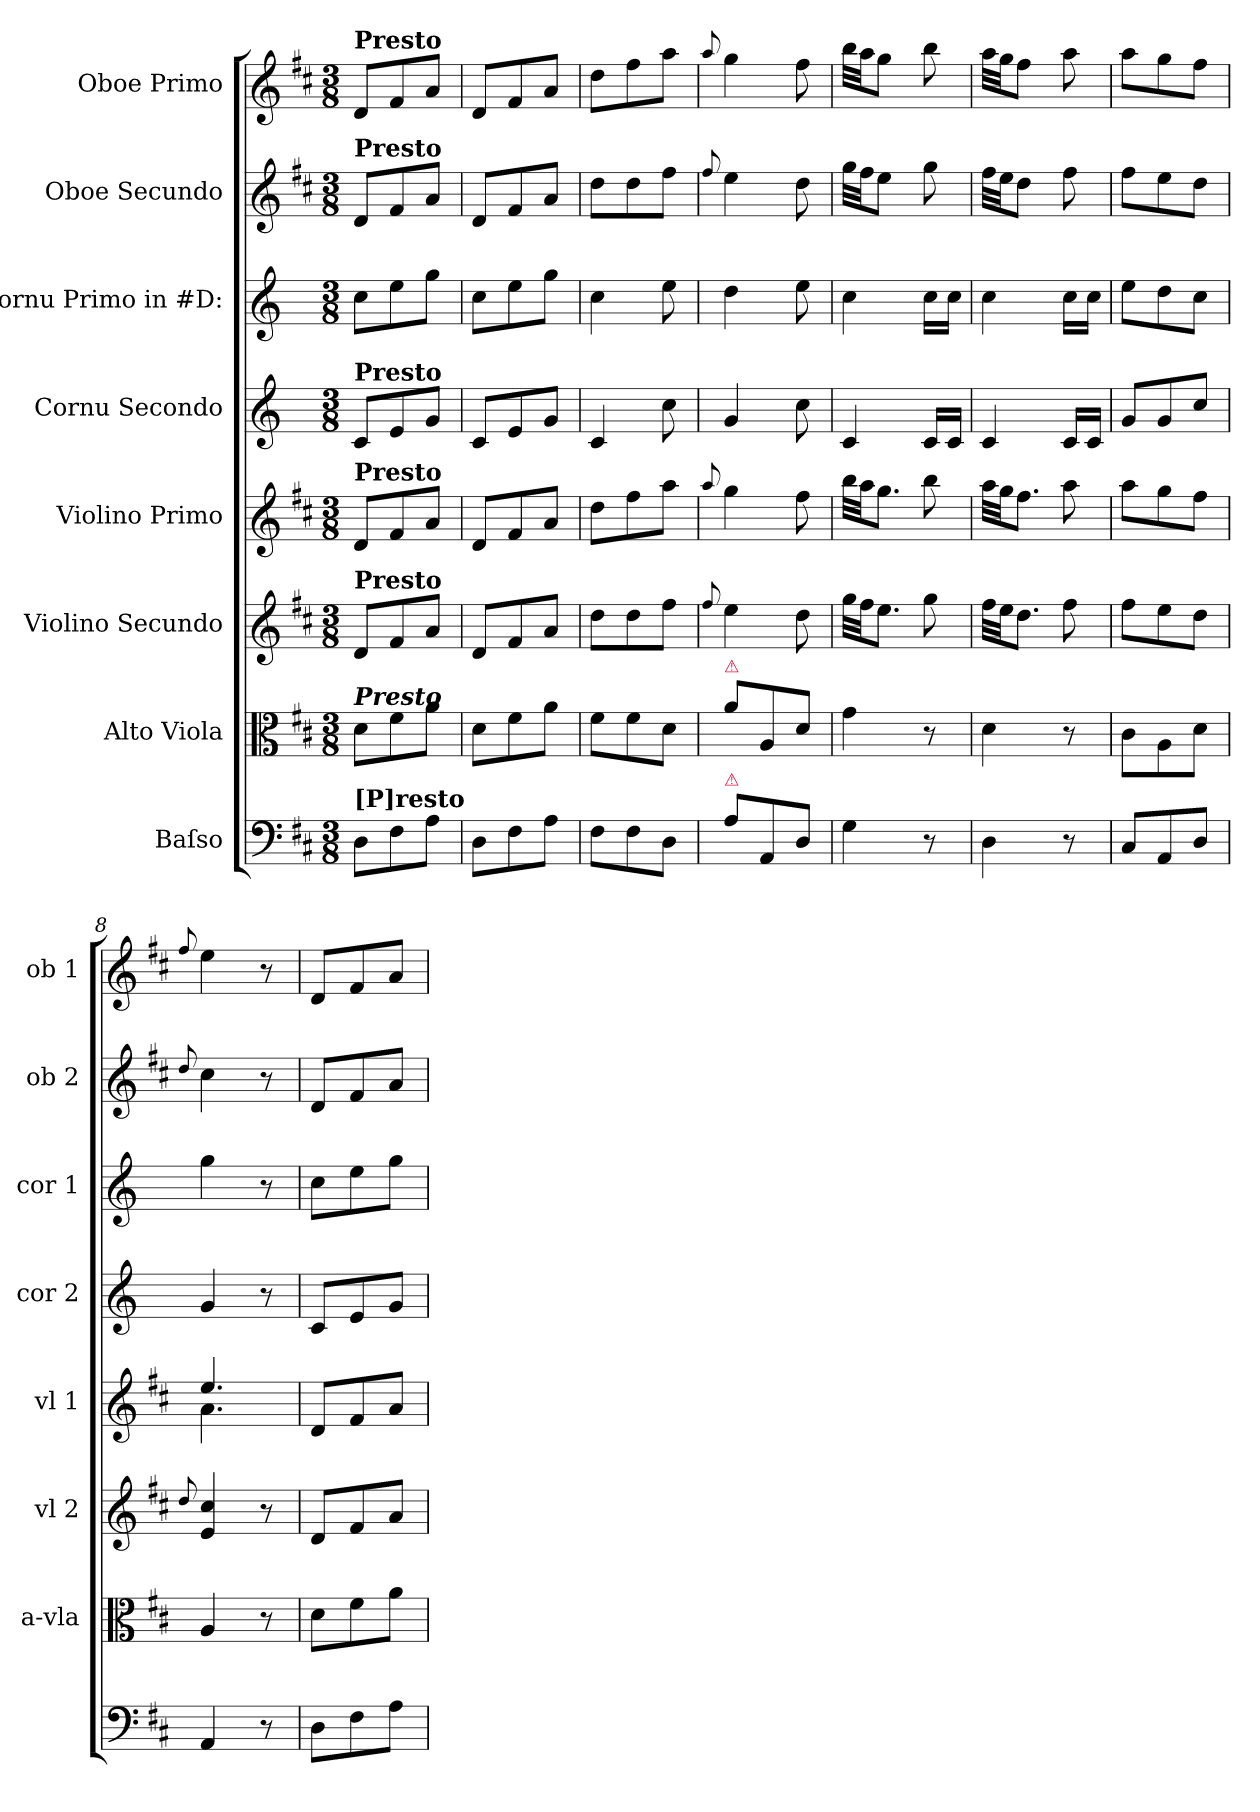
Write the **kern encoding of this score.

**kern	**kern	**kern	**kern	**kern	**kern	**kern	**kern
*part8	*part7	*part6	*part5	*part4	*part3	*part2	*part1
*staff8	*staff7	*staff6	*staff5	*staff4	*staff3	*staff2	*staff1
*I"Baſso	*I"Alto Viola	*I"Violino Secundo	*I"Violino Primo	*I"Cornu Secondo	*I"Cornu Primo in #D:	*I"Oboe Secundo	*I"Oboe Primo
*	*I'a-vla	*I'vl 2	*I'vl 1	*I'cor 2	*I'cor 1	*I'ob 2	*I'ob 1
*clefF4	*clefC3	*clefG2	*clefG2	*clefG2	*clefG2	*clefG2	*clefG2
*	*	*	*	*ITrd6c10	*ITrd6c10	*	*
*k[f#c#]	*k[f#c#]	*k[f#c#]	*k[f#c#]	*k[f#c#]	*k[f#c#]	*k[f#c#]	*k[f#c#]
*D:	*D:	*D:	*D:	*D:	*D:	*D:	*D:
*M3/8	*M3/8	*M3/8	*M3/8	*M3/8	*M3/8	*M3/8	*M3/8
=1	=1	=1	=1	=1	=1	=1	=1
!	!	!	!	!	!	!	!LO:TX:a:B:t=Presto
!	!	!	!	!	!	!LO:TX:a:B:t=Presto	!
!	!	!	!	!LO:TX:a:B:t=Presto	!	!	!
!	!	!	!LO:TX:a:B:t=Presto	!	!	!	!
!	!	!LO:TX:a:B:t=Presto	!	!	!	!	!
!	!LO:TX:a:Bi:t=Presto	!	!	!	!	!	!
!LO:TX:a:B:t=[P]resto	!	!	!	!	!	!	!
8D\L	8d\L	8d/L	8d/L	8D/L	8d\L	8d/L	8d/L
8F#\	8f#\	8f#/	8f#/	8F#/	8f#\	8f#/	8f#/
8A\J	8a\J	8a/J	8a/J	8A/J	8a\J	8a/J	8a/J
=2	=2	=2	=2	=2	=2	=2	=2
8D\L	8d\L	8d/L	8d/L	8D/L	8d\L	8d/L	8d/L
8F#\	8f#\	8f#/	8f#/	8F#/	8f#\	8f#/	8f#/
8A\J	8a\J	8a/J	8a/J	8A/J	8a\J	8a/J	8a/J
=3	=3	=3	=3	=3	=3	=3	=3
8F#\L	8f#\L	8dd\L	8dd\L	4D/	4d\	8dd\L	8dd\L
8F#\	8f#\	8dd\	8ff#\	.	.	8dd\	8ff#\
8D\J	8d\J	8ff#\J	8aa\J	8d\	8f#\	8ff#\J	8aa\J
=4	=4	=4	=4	=4	=4	=4	=4
.	.	8qqff#/	8qqaa/	.	.	8qqff#/	8qqaa/
!	!LO:TX:a:color=crimson:t=⚠	!	!	!	!	!	!
!LO:TX:a:color=crimson:t=⚠	!	!	!	!	!	!	!
8A\L	8a\L	4ee\	4gg\	4A/	4e\	4ee\	4gg\
8AA/	8A/	.	.	.	.	.	.
8D/J	8d/J	8dd\	8ff#\	8d\	8f#\	8dd\	8ff#\
=5	=5	=5	=5	=5	=5	=5	=5
4G\	4g\	32gg\LLL	32bb\LLL	4D/	4d\	32gg\LLL	32bb\LLL
.	.	32ff#\JJ	32aa\JJ	.	.	32ff#\JJ	32aa\JJ
!	!	!	!	!	!	!LO:N:vis=8	!LO:N:vis=8
.	.	8.ee\J	8.gg\J	.	.	8.ee\J	8.gg\J
8r	8r	8gg\	8bb\	16D/LL	16d\LL	8gg\	8bb\
.	.	.	.	16D/JJ	16d\JJ	.	.
=6	=6	=6	=6	=6	=6	=6	=6
4D\	4d\	32ff#\LLL	32aa\LLL	4D/	4d\	32ff#\LLL	32aa\LLL
.	.	32ee\JJ	32gg\JJ	.	.	32ee\JJ	32gg\JJ
!	!	!	!	!	!	!LO:N:vis=8	!LO:N:vis=8
.	.	8.dd\J	8.ff#\J	.	.	8.dd\J	8.ff#\J
8r	8r	8ff#\	8aa\	16D/LL	16d\LL	8ff#\	8aa\
.	.	.	.	16D/JJ	16d\JJ	.	.
=7	=7	=7	=7	=7	=7	=7	=7
8C#/L	8c#\L	8ff#\L	8aa\L	8A/L	8f#\L	8ff#\L	8aa\L
8AA/	8A\	8ee\	8gg\	8A/	8e\	8ee\	8gg\
8D/J	8d\J	8dd\J	8ff#\J	8d/J	8d\J	8dd\J	8ff#\J
=8	=8	=8	=8	=8	=8	=8	=8
.	.	8qqdd/	.	.	.	8qqdd/	8qqff#/
*	*	*	*^	*	*	*	*
4AA/	4A/	4e/ 4cc#/	4.ee/	4.a\	4A/	4a\	4cc#\	4ee\
8r	8r	8r	.	.	8r	8r	8r	8r
*	*	*	*v	*v	*	*	*	*
=9	=9	=9	=9	=9	=9	=9	=9
8D\L	8d\L	8d/L	8d/L	8D/L	8d\L	8d/L	8d/L
8F#\	8f#\	8f#/	8f#/	8F#/	8f#\	8f#/	8f#/
8A\J	8a\J	8a/J	8a/J	8A/J	8a\J	8a/J	8a/J
=	=	=	=	=	=	=	=
*-	*-	*-	*-	*-	*-	*-	*-
